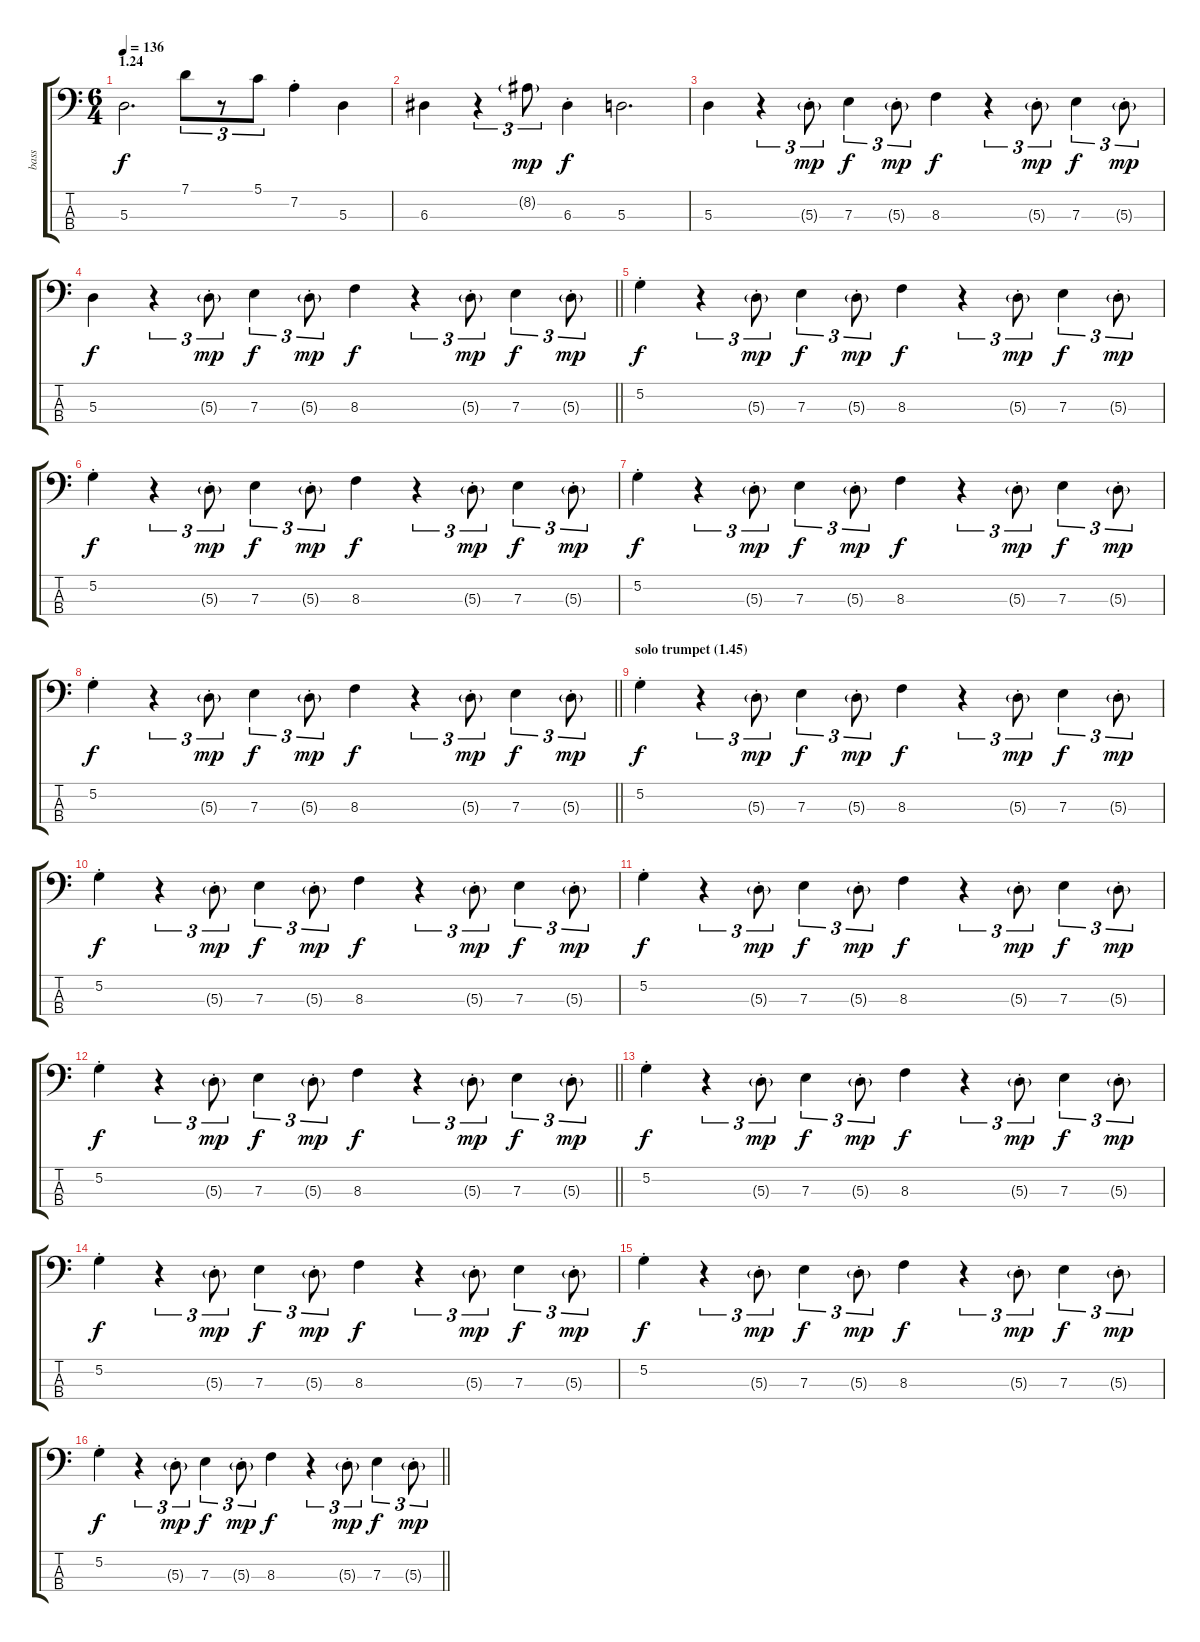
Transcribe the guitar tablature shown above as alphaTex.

\track ("bass" "bass") {instrument acousticbass}
\staff {score tabs}
\tuning (G2 D2 A1 E1) {hide}
\ts (6 4)
\section ("" "1.24")
\tempo 136
\clef f4
\ks c
5.3.2{d dy f} 7.1.8{tu (3 2)} r.8{tu (3 2)} 5.1.8{tu (3 2)} 7.2{st}.4 5.3.4 |
6.3.4 r.4{tu (3 2)} 8.2{g}.8{tu (3 2) dy mp} 6.3{st}.4{dy f} 5.3.2{d} |
5.3.4 r.4{tu (3 2)} 5.3{g st}.8{tu (3 2) dy mp} 7.3.4{tu (3 2) dy f} 5.3{g st}.8{tu (3 2) dy mp} 8.3.4{dy f} r.4{tu (3 2)} 5.3{g st}.8{tu (3 2) dy mp} 7.3.4{tu (3 2) dy f} 5.3{g st}.8{tu (3 2) dy mp} |
\barLineRight lightlight
5.3.4{dy f} r.4{tu (3 2)} 5.3{g st}.8{tu (3 2) dy mp} 7.3.4{tu (3 2) dy f} 5.3{g st}.8{tu (3 2) dy mp} 8.3.4{dy f} r.4{tu (3 2)} 5.3{g st}.8{tu (3 2) dy mp} 7.3.4{tu (3 2) dy f} 5.3{g st}.8{tu (3 2) dy mp} |
5.2{st}.4{dy f} r.4{tu (3 2)} 5.3{g st}.8{tu (3 2) dy mp} 7.3.4{tu (3 2) dy f} 5.3{g st}.8{tu (3 2) dy mp} 8.3.4{dy f} r.4{tu (3 2)} 5.3{g st}.8{tu (3 2) dy mp} 7.3.4{tu (3 2) dy f} 5.3{g st}.8{tu (3 2) dy mp} |
5.2{st}.4{dy f} r.4{tu (3 2)} 5.3{g st}.8{tu (3 2) dy mp} 7.3.4{tu (3 2) dy f} 5.3{g st}.8{tu (3 2) dy mp} 8.3.4{dy f} r.4{tu (3 2)} 5.3{g st}.8{tu (3 2) dy mp} 7.3.4{tu (3 2) dy f} 5.3{g st}.8{tu (3 2) dy mp} |
5.2{st}.4{dy f} r.4{tu (3 2)} 5.3{g st}.8{tu (3 2) dy mp} 7.3.4{tu (3 2) dy f} 5.3{g st}.8{tu (3 2) dy mp} 8.3.4{dy f} r.4{tu (3 2)} 5.3{g st}.8{tu (3 2) dy mp} 7.3.4{tu (3 2) dy f} 5.3{g st}.8{tu (3 2) dy mp} |
\barLineRight lightlight
5.2{st}.4{dy f} r.4{tu (3 2)} 5.3{g st}.8{tu (3 2) dy mp} 7.3.4{tu (3 2) dy f} 5.3{g st}.8{tu (3 2) dy mp} 8.3.4{dy f} r.4{tu (3 2)} 5.3{g st}.8{tu (3 2) dy mp} 7.3.4{tu (3 2) dy f} 5.3{g st}.8{tu (3 2) dy mp} |
\section ("" "solo trumpet (1.45)")
5.2{st}.4{dy f} r.4{tu (3 2)} 5.3{g st}.8{tu (3 2) dy mp} 7.3.4{tu (3 2) dy f} 5.3{g st}.8{tu (3 2) dy mp} 8.3.4{dy f} r.4{tu (3 2)} 5.3{g st}.8{tu (3 2) dy mp} 7.3.4{tu (3 2) dy f} 5.3{g st}.8{tu (3 2) dy mp} |
5.2{st}.4{dy f} r.4{tu (3 2)} 5.3{g st}.8{tu (3 2) dy mp} 7.3.4{tu (3 2) dy f} 5.3{g st}.8{tu (3 2) dy mp} 8.3.4{dy f} r.4{tu (3 2)} 5.3{g st}.8{tu (3 2) dy mp} 7.3.4{tu (3 2) dy f} 5.3{g st}.8{tu (3 2) dy mp} |
5.2{st}.4{dy f} r.4{tu (3 2)} 5.3{g st}.8{tu (3 2) dy mp} 7.3.4{tu (3 2) dy f} 5.3{g st}.8{tu (3 2) dy mp} 8.3.4{dy f} r.4{tu (3 2)} 5.3{g st}.8{tu (3 2) dy mp} 7.3.4{tu (3 2) dy f} 5.3{g st}.8{tu (3 2) dy mp} |
\barLineRight lightlight
5.2{st}.4{dy f} r.4{tu (3 2)} 5.3{g st}.8{tu (3 2) dy mp} 7.3.4{tu (3 2) dy f} 5.3{g st}.8{tu (3 2) dy mp} 8.3.4{dy f} r.4{tu (3 2)} 5.3{g st}.8{tu (3 2) dy mp} 7.3.4{tu (3 2) dy f} 5.3{g st}.8{tu (3 2) dy mp} |
5.2{st}.4{dy f} r.4{tu (3 2)} 5.3{g st}.8{tu (3 2) dy mp} 7.3.4{tu (3 2) dy f} 5.3{g st}.8{tu (3 2) dy mp} 8.3.4{dy f} r.4{tu (3 2)} 5.3{g st}.8{tu (3 2) dy mp} 7.3.4{tu (3 2) dy f} 5.3{g st}.8{tu (3 2) dy mp} |
5.2{st}.4{dy f} r.4{tu (3 2)} 5.3{g st}.8{tu (3 2) dy mp} 7.3.4{tu (3 2) dy f} 5.3{g st}.8{tu (3 2) dy mp} 8.3.4{dy f} r.4{tu (3 2)} 5.3{g st}.8{tu (3 2) dy mp} 7.3.4{tu (3 2) dy f} 5.3{g st}.8{tu (3 2) dy mp} |
5.2{st}.4{dy f} r.4{tu (3 2)} 5.3{g st}.8{tu (3 2) dy mp} 7.3.4{tu (3 2) dy f} 5.3{g st}.8{tu (3 2) dy mp} 8.3.4{dy f} r.4{tu (3 2)} 5.3{g st}.8{tu (3 2) dy mp} 7.3.4{tu (3 2) dy f} 5.3{g st}.8{tu (3 2) dy mp} |
\barLineRight lightlight
5.2{st}.4{dy f} r.4{tu (3 2)} 5.3{g st}.8{tu (3 2) dy mp} 7.3.4{tu (3 2) dy f} 5.3{g st}.8{tu (3 2) dy mp} 8.3.4{dy f} r.4{tu (3 2)} 5.3{g st}.8{tu (3 2) dy mp} 7.3.4{tu (3 2) dy f} 5.3{g st}.8{tu (3 2) dy mp}
